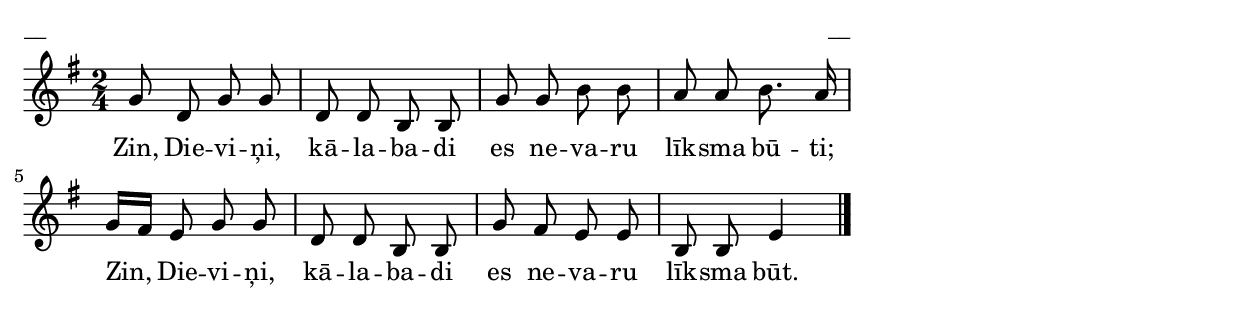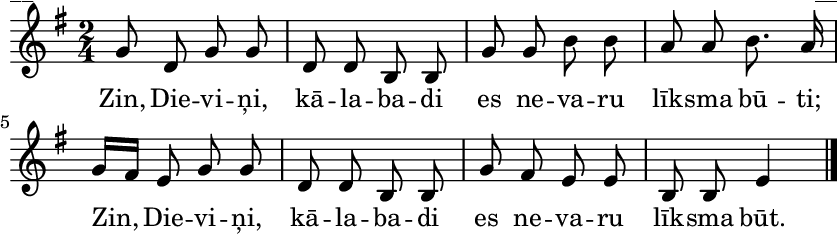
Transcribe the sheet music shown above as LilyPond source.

\version "2.13.18"
#(ly:set-option 'crop #t)

%\header {
%    title = "Zin, Dieviņ, kālabad"
%}
% Budēlīši, p.106
\paper {
line-width = 14\cm
left-margin = 0.4\cm
between-system-padding = 0.1\cm
between-system-space = 0.1\cm
}
\layout {
indent = #0
ragged-last = ##f
}


voiceA = \relative c' {
\clef "treble"
\key g \major
\time 2/4 g'8 d g g | d8 d b b | g'8 g b b | a a b8. a16 |
g16[ fis] e8 g g | d8 d b b | g' fis e e | b b e4    
\bar "|." 
} 

lyricA = \lyricmode {
Zin, Die -- vi -- ņi, kā -- la -- ba -- di es ne -- va -- ru līk -- sma bū -- ti; 
Zin, Die -- vi -- ņi, kā -- la -- ba -- di es ne -- va -- ru līk -- sma būt.
}

fullScore = <<
\new Staff {
<<
\new Voice = "voiceA" { \oneVoice \autoBeamOff \voiceA }
\new Lyrics \lyricsto "voiceA" \lyricA
>>
}
>>

\score {
\fullScore
\header { piece = "__" opus = "__" }
}
\markup { \with-color #(x11-color 'white) \sans \smaller "__" }
\score {
\unfoldRepeats
\fullScore
\midi {
\context { \Staff \remove "Staff_performer" }
\context { \Voice \consists "Staff_performer" }
}
}


